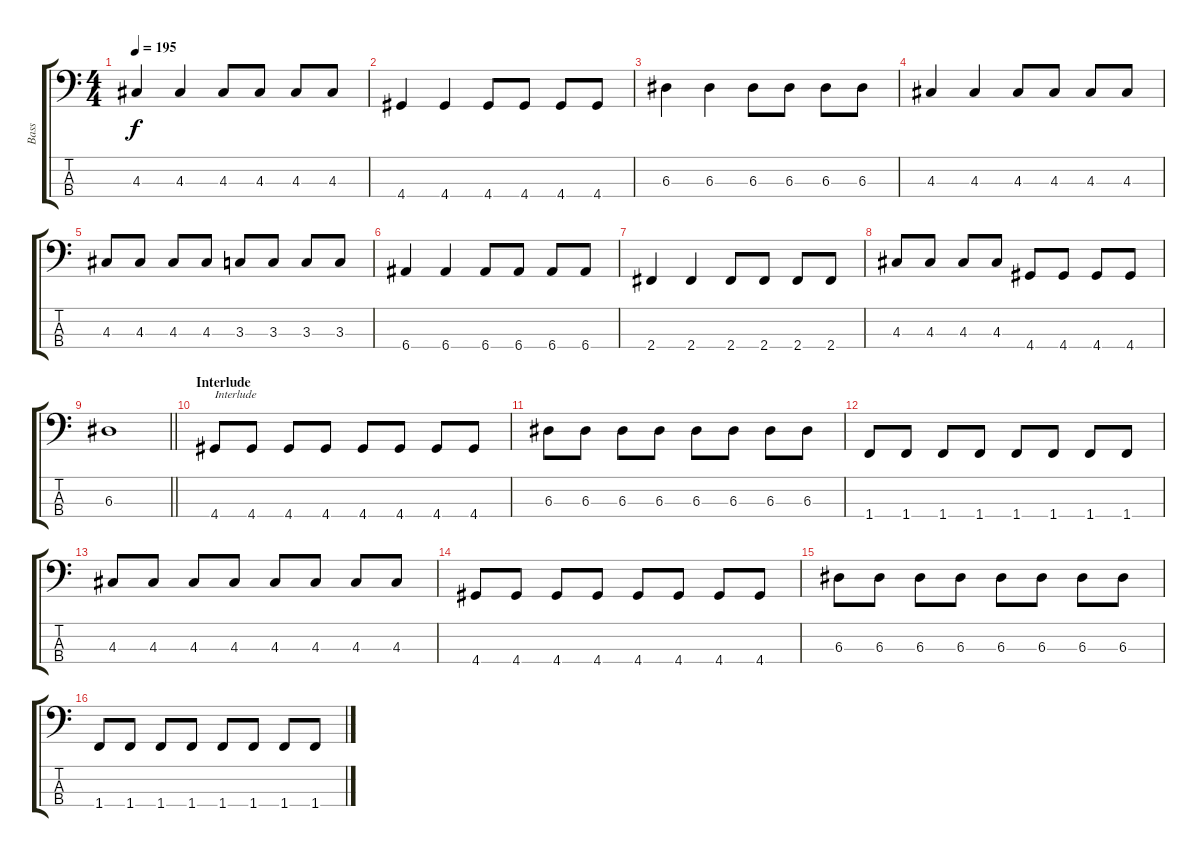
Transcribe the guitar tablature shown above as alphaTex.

\track ("Bass" "Bass") {instrument electricbasspick}
\staff {score tabs}
\tuning (G2 D2 A1 E1) {hide}
\ts (4 4)
\tempo 195
\clef f4
\ks c
4.3.4{dy f} 4.3.4 4.3.8 4.3.8 4.3.8 4.3.8 |
4.4.4 4.4.4 4.4.8 4.4.8 4.4.8 4.4.8 |
6.3.4 6.3.4 6.3.8 6.3.8 6.3.8 6.3.8 |
4.3.4 4.3.4 4.3.8 4.3.8 4.3.8 4.3.8 |
4.3.8 4.3.8 4.3.8 4.3.8 3.3.8 3.3.8 3.3.8 3.3.8 |
6.4.4 6.4.4 6.4.8 6.4.8 6.4.8 6.4.8 |
2.4.4 2.4.4 2.4.8 2.4.8 2.4.8 2.4.8 |
4.3.8 4.3.8 4.3.8 4.3.8 4.4.8 4.4.8 4.4.8 4.4.8 |
\barLineRight lightlight
6.3.1 |
\section ("" "Interlude")
4.4.8{txt "Interlude"} 4.4.8 4.4.8 4.4.8 4.4.8 4.4.8 4.4.8 4.4.8 |
6.3.8 6.3.8 6.3.8 6.3.8 6.3.8 6.3.8 6.3.8 6.3.8 |
1.4.8 1.4.8 1.4.8 1.4.8 1.4.8 1.4.8 1.4.8 1.4.8 |
4.3.8 4.3.8 4.3.8 4.3.8 4.3.8 4.3.8 4.3.8 4.3.8 |
4.4.8 4.4.8 4.4.8 4.4.8 4.4.8 4.4.8 4.4.8 4.4.8 |
6.3.8 6.3.8 6.3.8 6.3.8 6.3.8 6.3.8 6.3.8 6.3.8 |
1.4.8 1.4.8 1.4.8 1.4.8 1.4.8 1.4.8 1.4.8 1.4.8
